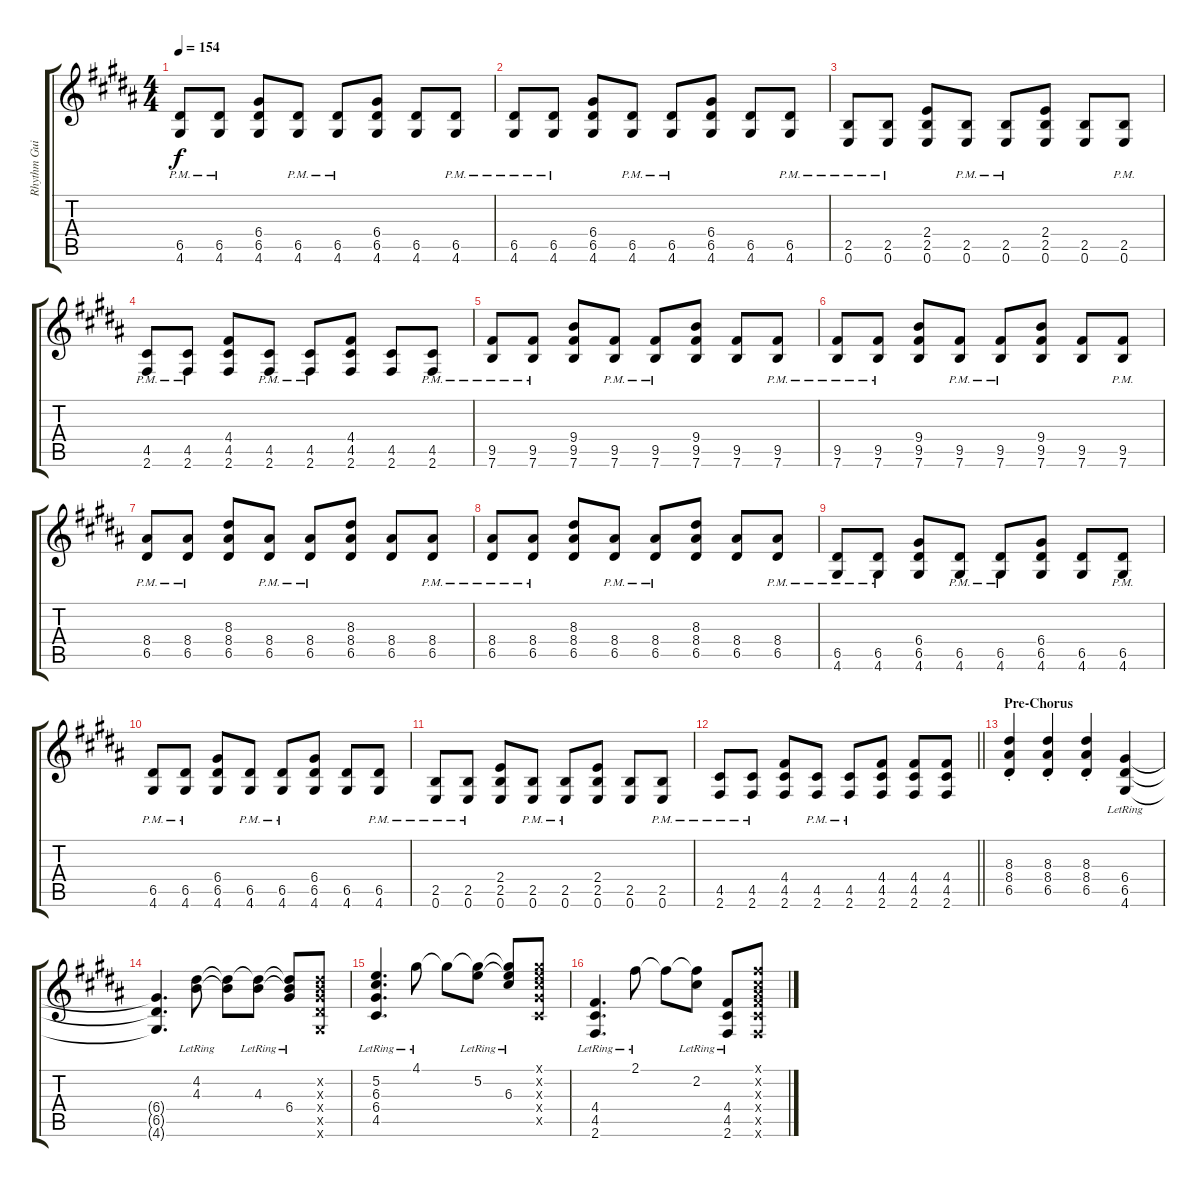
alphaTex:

\track ("Rhythm Guitar" "Rhythm Gui") {instrument overdrivenguitar}
\staff {score tabs}
\tuning (E4 B3 G3 D3 A2 E2) {hide}
\ts (4 4)
\tempo 154
\clef g2
\ks b
(6.5{pm} 4.6{pm}).8{dy f} (6.5{pm} 4.6{pm}).8 (6.4 6.5 4.6).8 (6.5{pm} 4.6{pm}).8 (6.5{pm} 4.6{pm}).8 (6.4 6.5 4.6).8 (6.5 4.6).8 (6.5{pm} 4.6{pm}).8 |
(6.5{pm} 4.6{pm}).8 (6.5{pm} 4.6{pm}).8 (6.4 6.5 4.6).8 (6.5{pm} 4.6{pm}).8 (6.5{pm} 4.6{pm}).8 (6.4 6.5 4.6).8 (6.5 4.6).8 (6.5{pm} 4.6{pm}).8 |
(2.5{pm} 0.6{pm}).8 (2.5{pm} 0.6{pm}).8 (2.4 2.5 0.6).8 (2.5{pm} 0.6{pm}).8 (2.5{pm} 0.6{pm}).8 (2.4 2.5 0.6).8 (2.5 0.6).8 (2.5{pm} 0.6{pm}).8 |
(4.5{pm} 2.6{pm}).8 (4.5{pm} 2.6{pm}).8 (4.4 4.5 2.6).8 (4.5{pm} 2.6{pm}).8 (4.5{pm} 2.6{pm}).8 (4.4 4.5 2.6).8 (4.5 2.6).8 (4.5{pm} 2.6{pm}).8 |
(9.5{pm} 7.6{pm}).8 (9.5{pm} 7.6{pm}).8 (9.4 9.5 7.6).8 (9.5{pm} 7.6{pm}).8 (9.5{pm} 7.6{pm}).8 (9.4 9.5 7.6).8 (9.5 7.6).8 (9.5{pm} 7.6{pm}).8 |
(9.5{pm} 7.6{pm}).8 (9.5{pm} 7.6{pm}).8 (9.4 9.5 7.6).8 (9.5{pm} 7.6{pm}).8 (9.5{pm} 7.6{pm}).8 (9.4 9.5 7.6).8 (9.5 7.6).8 (9.5{pm} 7.6{pm}).8 |
(8.4{pm} 6.5{pm}).8 (8.4{pm} 6.5{pm}).8 (8.3 8.4 6.5).8 (8.4{pm} 6.5{pm}).8 (8.4{pm} 6.5{pm}).8 (8.3 8.4 6.5).8 (8.4 6.5).8 (8.4{pm} 6.5{pm}).8 |
(8.4{pm} 6.5{pm}).8 (8.4{pm} 6.5{pm}).8 (8.3 8.4 6.5).8 (8.4{pm} 6.5{pm}).8 (8.4{pm} 6.5{pm}).8 (8.3 8.4 6.5).8 (8.4 6.5).8 (8.4{pm} 6.5{pm}).8 |
(6.5{pm} 4.6{pm}).8 (6.5{pm} 4.6{pm}).8 (6.4 6.5 4.6).8 (6.5{pm} 4.6{pm}).8 (6.5{pm} 4.6{pm}).8 (6.4 6.5 4.6).8 (6.5 4.6).8 (6.5{pm} 4.6{pm}).8 |
(6.5{pm} 4.6{pm}).8 (6.5{pm} 4.6{pm}).8 (6.4 6.5 4.6).8 (6.5{pm} 4.6{pm}).8 (6.5{pm} 4.6{pm}).8 (6.4 6.5 4.6).8 (6.5 4.6).8 (6.5{pm} 4.6{pm}).8 |
(2.5{pm} 0.6{pm}).8 (2.5{pm} 0.6{pm}).8 (2.4 2.5 0.6).8 (2.5{pm} 0.6{pm}).8 (2.5{pm} 0.6{pm}).8 (2.4 2.5 0.6).8 (2.5 0.6).8 (2.5{pm} 0.6{pm}).8 |
\barLineRight lightlight
(4.5{pm} 2.6{pm}).8 (4.5{pm} 2.6{pm}).8 (4.4 4.5 2.6).8 (4.5{pm} 2.6{pm}).8 (4.5{pm} 2.6{pm}).8 (4.4 4.5 2.6).8 (4.4 4.5 2.6).8 (4.4 4.5 2.6).8 |
\section ("" "Pre-Chorus")
(8.3{st} 8.4{st} 6.5{st}).4 (8.3{st} 8.4{st} 6.5{st}).4 (8.3{st} 8.4{st} 6.5{st}).4 (6.4{lr} 6.5{lr} 4.6{lr}).4 |
(6.4{t} 6.5{t} 4.6{t}).4{d} (4.2{lr} 4.3{lr}).8 (4.2{t} 4.3{t}).8 (4.2{t} 4.3{lr}).8 (4.2{t} 4.3{t} 6.4{lr}).8 (4.2{x} 4.3{x} 6.4{x} 6.5{x} 4.6{x}).8 |
(5.2{lr} 6.3{lr} 6.4{lr} 4.5{lr}).4{d} 4.1{lr}.8 4.1{t}.8 (4.1{t} 5.2{lr}).8 (4.1{t} 5.2{t} 6.3{lr}).8 (4.1{x} 5.2{x} 6.3{x} 6.4{x} 4.5{x}).8 |
(4.4{lr} 4.5{lr} 2.6{lr}).4{d} 2.1{lr}.8 2.1{t}.8 (2.1{t} 2.2{lr}).8 (4.4{lr} 4.5{lr} 2.6{lr}).8 (2.1{x} 2.2{x} 3.3{x} 4.4{x} 4.5{x} 2.6{x}).8
